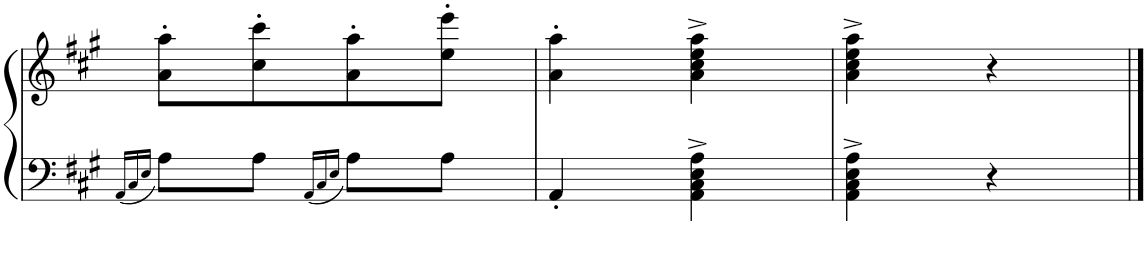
**kern	**kern
*part1	*part1
*staff2	*staff1
*I"Piano	*
*I'Pno	*
!!LO:PB:g=z
*clefF4	*clefG2
*k[f#c#g#]	*k[f#c#g#]
*M2/4	*M2/4
=134	=134
16qAA/LL	.
16qC#/	.
16qE/JJ	.
8A\L	8a\' 8aa\'L
8A\J	8cc#\' 8ccc#\'
16qAA/LL	.
16qC#/	.
16qE/JJ	.
8A\L	8a\' 8aa\'
8A\J	8ee\' 8eee\'J
=135	=135
4AA'/	4a\' 4aa\'
4AA\^ 4C#\^ 4E\^ 4A\^	4a\^ 4cc#\^ 4ee\^ 4aa\^
=136	=136
4AA\^ 4C#\^ 4E\^ 4A\^	4a\^ 4cc#\^ 4ee\^ 4aa\^
4r	4r
==	==
*-	*-
